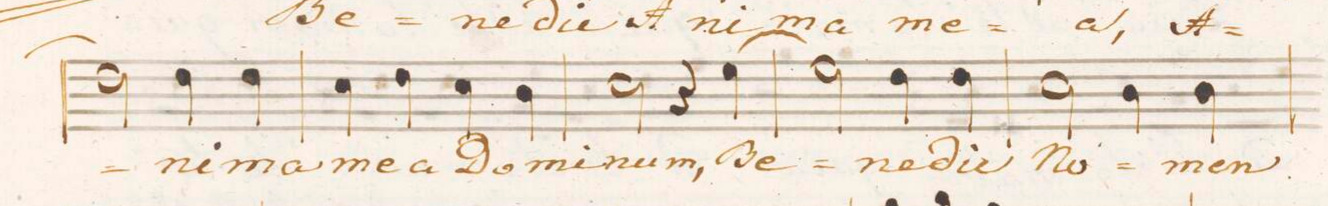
**kern	**text
*I"Tenore.	*
*clefC4	*
*k[]	*
*met(C.)	*
*M4/4	*
2c\)	.
4c\	-ni-
4c\	-ma
=6	=6
4B\	me-
4c\	-a
4B\	Do-
4A\	-mi-
=7	=7
2B\	-num,
4r	.
[>4d\	Be-
=8	=8
2d\]	.
4c\	-ne-
4c\	-dic
=9	=9
2B\	No-
4A\	.
4A\	-men
=10	=10
*-	*-
